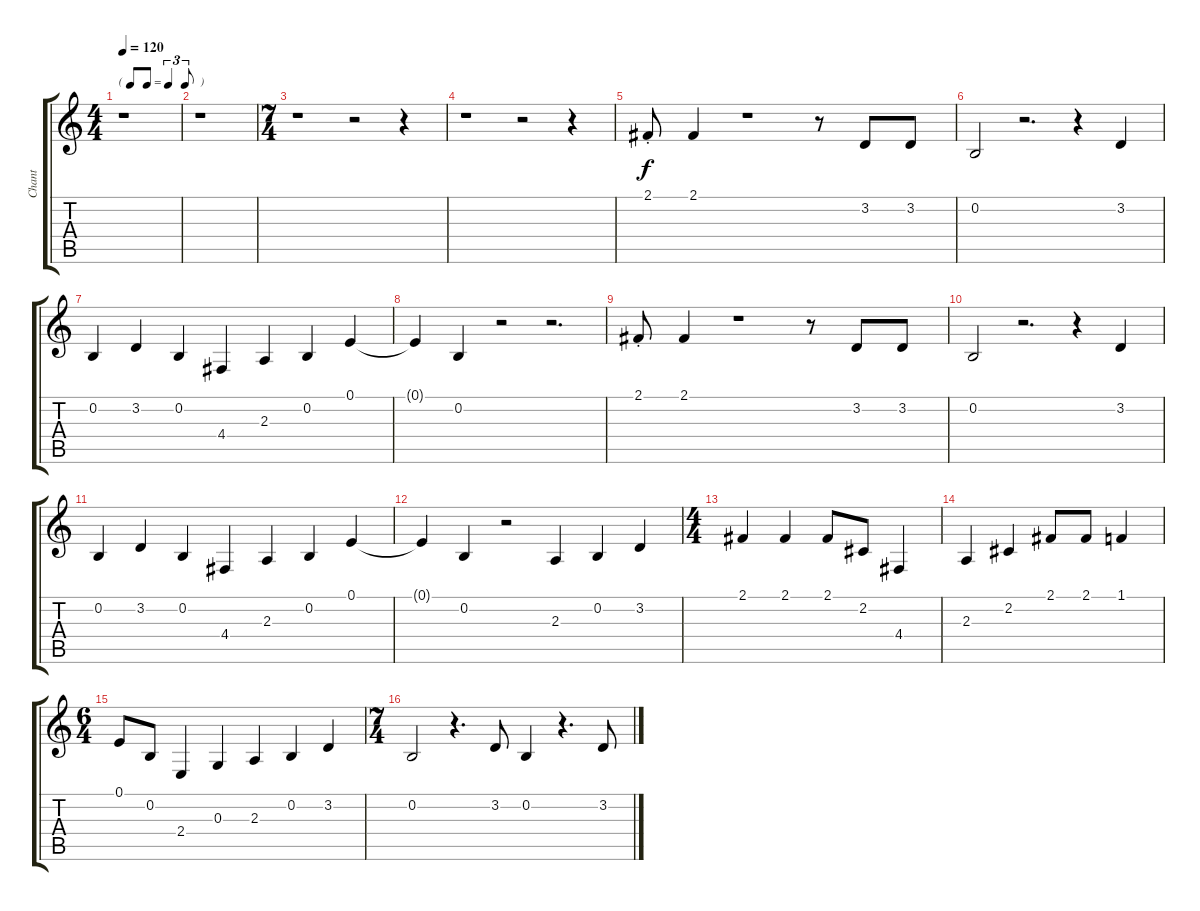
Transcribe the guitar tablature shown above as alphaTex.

\track ("Chant" "Chant") {instrument lead6voice}
\staff {score tabs}
\tuning (E4 B3 G3 D3 A2 E2) {hide}
\ts (4 4)
\tf triplet8th
\tempo 120
\clef g2
\ks c
r.1{dy f} |
r.1 |
\ts (7 4)
r.1 r.2 r.4 |
r.1 r.2 r.4 |
2.1{st}.8 2.1.4 r.1 r.8 3.2.8 3.2.8 |
0.2.2 r.2{d} r.4 3.2.4 |
0.2.4 3.2.4 0.2.4 4.4.4 2.3.4 0.2.4 0.1.4 |
0.1{t}.4 0.2.4 r.2 r.2{d} |
2.1{st}.8 2.1.4 r.1 r.8 3.2.8 3.2.8 |
0.2.2 r.2{d} r.4 3.2.4 |
0.2.4 3.2.4 0.2.4 4.4.4 2.3.4 0.2.4 0.1.4 |
0.1{t}.4 0.2.4 r.2 2.3.4 0.2.4 3.2.4 |
\ts (4 4)
2.1.4 2.1.4 2.1.8 2.2.8 4.4.4 |
2.3.4 2.2.4 2.1.8 2.1.8 1.1.4 |
\ts (6 4)
0.1.8 0.2.8 2.4.4 0.3.4 2.3.4 0.2.4 3.2.4 |
\ts (7 4)
0.2.2 r.4{d} 3.2.8 0.2.4 r.4{d} 3.2.8
